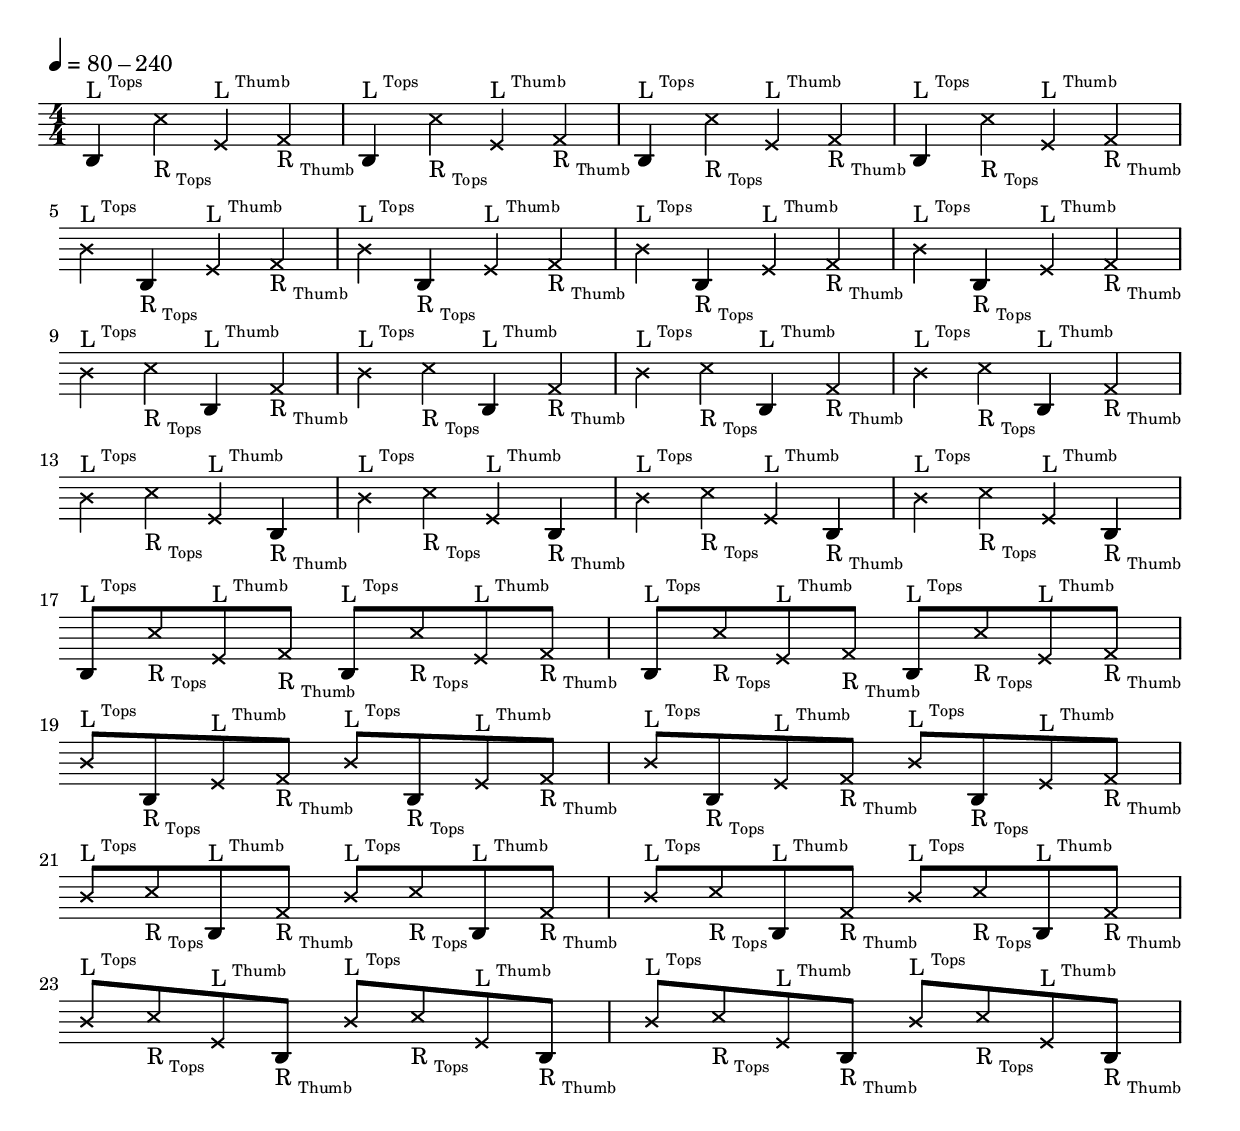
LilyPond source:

\version "2.24.1"
\include "../global.ly"

\layout {
  indent = -3.5
}

\relative {
  \defaultScoreSettings
  \tempo 4 = 80 - 240
  \time 4/4

  \rimNote

  \repeat unfold 4 { \once \defaultNote b4^\LTopsTop                    c'_\RTopsBtm                    e,^\LThumbTop                     f_\RThumbBtm } \break
  \repeat unfold 4 {                    b4^\LTopsTop \once \defaultNote b,_\RTopsBtm                     e^\LThumbTop                     f_\RThumbBtm } \break
  \repeat unfold 4 {                    b4^\LTopsTop                     c_\RTopsBtm \once \defaultNote b,^\LThumbTop                    f'_\RThumbBtm } \break
  \repeat unfold 4 {                    b4^\LTopsTop                     c_\RTopsBtm                    e,^\LThumbTop \once \defaultNote  b_\RThumbBtm } \break

  \repeat unfold 4 { \once \defaultNote b8^\LTopsTop                    c'_\RTopsBtm                    e,^\LThumbTop                     f_\RThumbBtm } \break
  \repeat unfold 4 {                    b8^\LTopsTop \once \defaultNote b,_\RTopsBtm                     e^\LThumbTop                     f_\RThumbBtm } \break
  \repeat unfold 4 {                    b8^\LTopsTop                     c_\RTopsBtm \once \defaultNote b,^\LThumbTop                    f'_\RThumbBtm } \break
  \repeat unfold 4 {                    b8^\LTopsTop                     c_\RTopsBtm                    e,^\LThumbTop \once \defaultNote  b_\RThumbBtm }

  \resetNoteHead
}